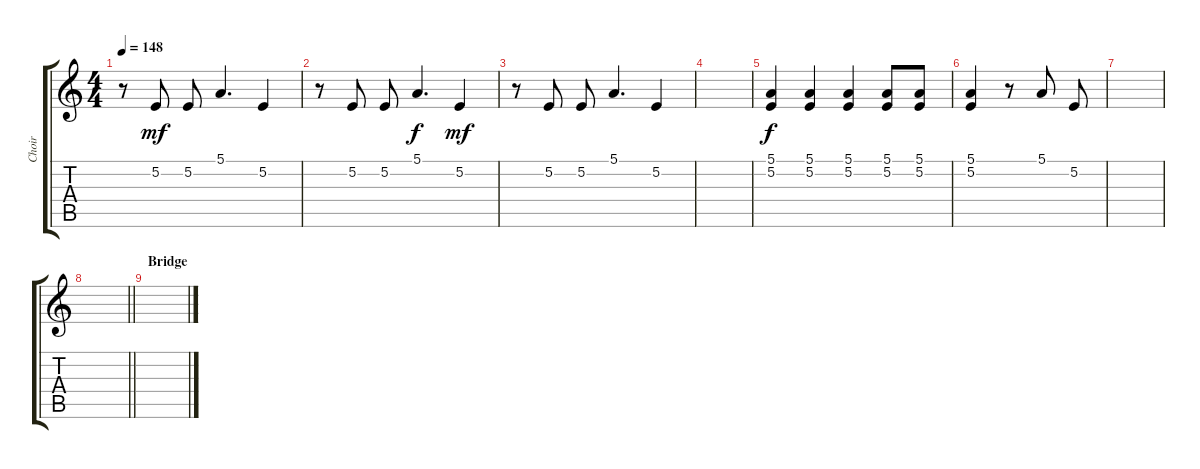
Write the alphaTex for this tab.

\track ("Choir" "Choir") {instrument voiceoohs}
\staff {score tabs}
\tuning (E4 B3 G3 D3 A2 E2) {hide}
\ts (4 4)
\tempo 148
\clef g2
\ks c
r.8{dy f} 5.2.8{dy mf} 5.2.8 5.1.4{d} 5.2.4 |
r.8 5.2.8 5.2.8 5.1.4{d dy f} 5.2.4{dy mf} |
r.8 5.2.8 5.2.8 5.1.4{d} 5.2.4 |
|
(5.1 5.2).4{dy f} (5.1 5.2).4 (5.1 5.2).4 (5.1 5.2).8 (5.1 5.2).8 |
(5.1 5.2).4 r.8 5.1.8 5.2.8 |
|
\barLineRight lightlight
|
\section ("" "Bridge")
